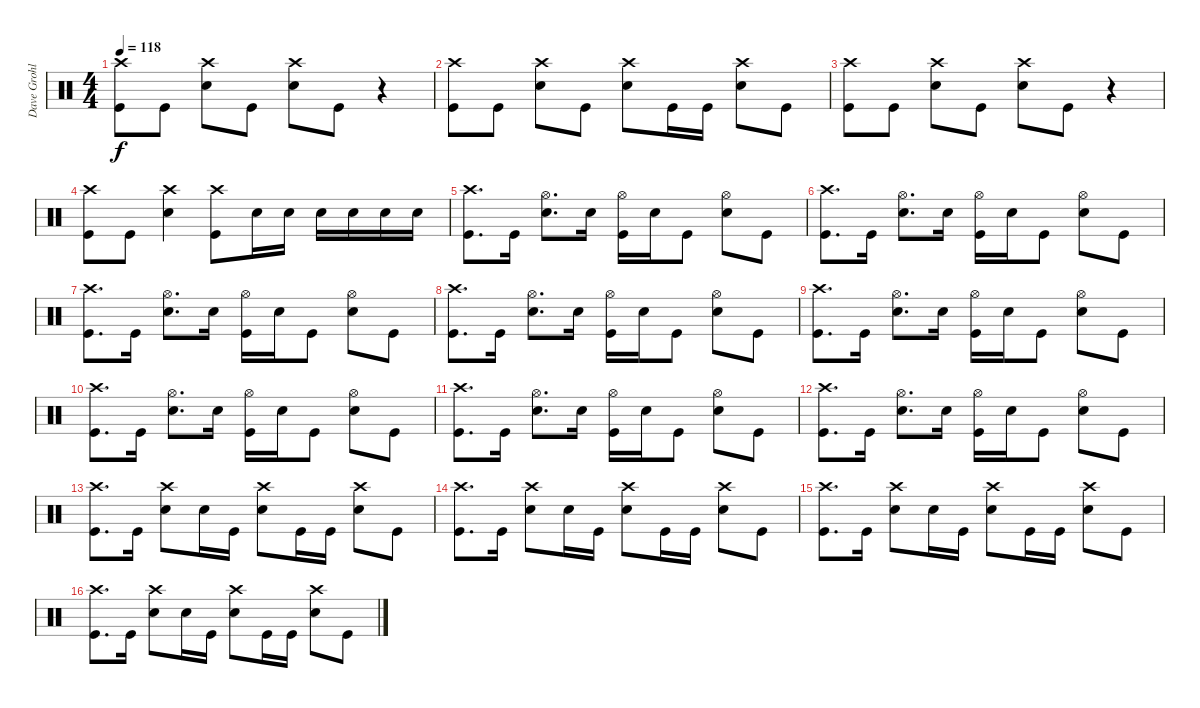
\track ("Dave Grohl" "Dave Grohl") {instrument percussion}
\staff {score}
\articulation defaults
\ts (4 4)
\tempo 118
\clef neutral
\ks c
("Crash high (hit)" "Kick (hit)").8{dy f} "Kick (hit)".8 ("Crash high (hit)" "Snare (hit) 2").8 "Kick (hit)".8 ("Crash high (hit)" "Snare (hit) 2").8 "Kick (hit)".8 r.4 |
("Crash high (hit)" "Kick (hit)").8 "Kick (hit)".8 ("Crash high (hit)" "Snare (hit) 2").8 "Kick (hit)".8 ("Crash high (hit)" "Snare (hit) 2").8 "Kick (hit)".16 "Kick (hit)".16 ("Crash high (hit)" "Snare (hit) 2").8 "Kick (hit)".8 |
("Crash high (hit)" "Kick (hit)").8 "Kick (hit)".8 ("Crash high (hit)" "Snare (hit) 2").8 "Kick (hit)".8 ("Crash high (hit)" "Snare (hit) 2").8 "Kick (hit)".8 r.4 |
("Crash high (hit)" "Kick (hit)").8 "Kick (hit)".8 ("Crash high (hit)" "Snare (hit) 2").4 ("Crash high (hit)" "Kick (hit)").8 "Snare (hit) 2".16 "Snare (hit) 2".16 "Snare (hit) 2".16 "Snare (hit) 2".16 "Snare (hit) 2".16 "Snare (hit) 2".16 |
("Crash high (hit)" "Kick (hit)").8{d} "Kick (hit)".16 ("Hi-Hat (open)" "Snare (hit) 2").8{d} "Snare (hit) 2".16 ("Hi-Hat (open)" "Kick (hit)").16 "Snare (hit) 2".16 "Kick (hit)".8 ("Hi-Hat (open)" "Snare (hit) 2").8 "Kick (hit)".8 |
("Crash high (hit)" "Kick (hit)").8{d} "Kick (hit)".16 ("Hi-Hat (open)" "Snare (hit) 2").8{d} "Snare (hit) 2".16 ("Hi-Hat (open)" "Kick (hit)").16 "Snare (hit) 2".16 "Kick (hit)".8 ("Hi-Hat (open)" "Snare (hit) 2").8 "Kick (hit)".8 |
("Crash high (hit)" "Kick (hit)").8{d} "Kick (hit)".16 ("Hi-Hat (open)" "Snare (hit) 2").8{d} "Snare (hit) 2".16 ("Hi-Hat (open)" "Kick (hit)").16 "Snare (hit) 2".16 "Kick (hit)".8 ("Hi-Hat (open)" "Snare (hit) 2").8 "Kick (hit)".8 |
("Crash high (hit)" "Kick (hit)").8{d} "Kick (hit)".16 ("Hi-Hat (open)" "Snare (hit) 2").8{d} "Snare (hit) 2".16 ("Hi-Hat (open)" "Kick (hit)").16 "Snare (hit) 2".16 "Kick (hit)".8 ("Hi-Hat (open)" "Snare (hit) 2").8 "Kick (hit)".8 |
("Crash high (hit)" "Kick (hit)").8{d} "Kick (hit)".16 ("Hi-Hat (open)" "Snare (hit) 2").8{d} "Snare (hit) 2".16 ("Hi-Hat (open)" "Kick (hit)").16 "Snare (hit) 2".16 "Kick (hit)".8 ("Hi-Hat (open)" "Snare (hit) 2").8 "Kick (hit)".8 |
("Crash high (hit)" "Kick (hit)").8{d} "Kick (hit)".16 ("Hi-Hat (open)" "Snare (hit) 2").8{d} "Snare (hit) 2".16 ("Hi-Hat (open)" "Kick (hit)").16 "Snare (hit) 2".16 "Kick (hit)".8 ("Hi-Hat (open)" "Snare (hit) 2").8 "Kick (hit)".8 |
("Crash high (hit)" "Kick (hit)").8{d} "Kick (hit)".16 ("Hi-Hat (open)" "Snare (hit) 2").8{d} "Snare (hit) 2".16 ("Hi-Hat (open)" "Kick (hit)").16 "Snare (hit) 2".16 "Kick (hit)".8 ("Hi-Hat (open)" "Snare (hit) 2").8 "Kick (hit)".8 |
("Crash high (hit)" "Kick (hit)").8{d} "Kick (hit)".16 ("Hi-Hat (open)" "Snare (hit) 2").8{d} "Snare (hit) 2".16 ("Hi-Hat (open)" "Kick (hit)").16 "Snare (hit) 2".16 "Kick (hit)".8 ("Hi-Hat (open)" "Snare (hit) 2").8 "Kick (hit)".8 |
("Crash high (hit)" "Kick (hit)").8{d} "Kick (hit)".16 ("Crash high (hit)" "Snare (hit) 2").8 "Snare (hit) 2".16 "Kick (hit)".16 ("Crash high (hit)" "Snare (hit) 2").8 "Kick (hit)".16 "Kick (hit)".16 ("Crash high (hit)" "Snare (hit) 2").8 "Kick (hit)".8 |
("Crash high (hit)" "Kick (hit)").8{d} "Kick (hit)".16 ("Crash high (hit)" "Snare (hit) 2").8 "Snare (hit) 2".16 "Kick (hit)".16 ("Crash high (hit)" "Snare (hit) 2").8 "Kick (hit)".16 "Kick (hit)".16 ("Crash high (hit)" "Snare (hit) 2").8 "Kick (hit)".8 |
("Crash high (hit)" "Kick (hit)").8{d} "Kick (hit)".16 ("Crash high (hit)" "Snare (hit) 2").8 "Snare (hit) 2".16 "Kick (hit)".16 ("Crash high (hit)" "Snare (hit) 2").8 "Kick (hit)".16 "Kick (hit)".16 ("Crash high (hit)" "Snare (hit) 2").8 "Kick (hit)".8 |
("Crash high (hit)" "Kick (hit)").8{d} "Kick (hit)".16 ("Crash high (hit)" "Snare (hit) 2").8 "Snare (hit) 2".16 "Kick (hit)".16 ("Crash high (hit)" "Snare (hit) 2").8 "Kick (hit)".16 "Kick (hit)".16 ("Crash high (hit)" "Snare (hit) 2").8 "Kick (hit)".8
